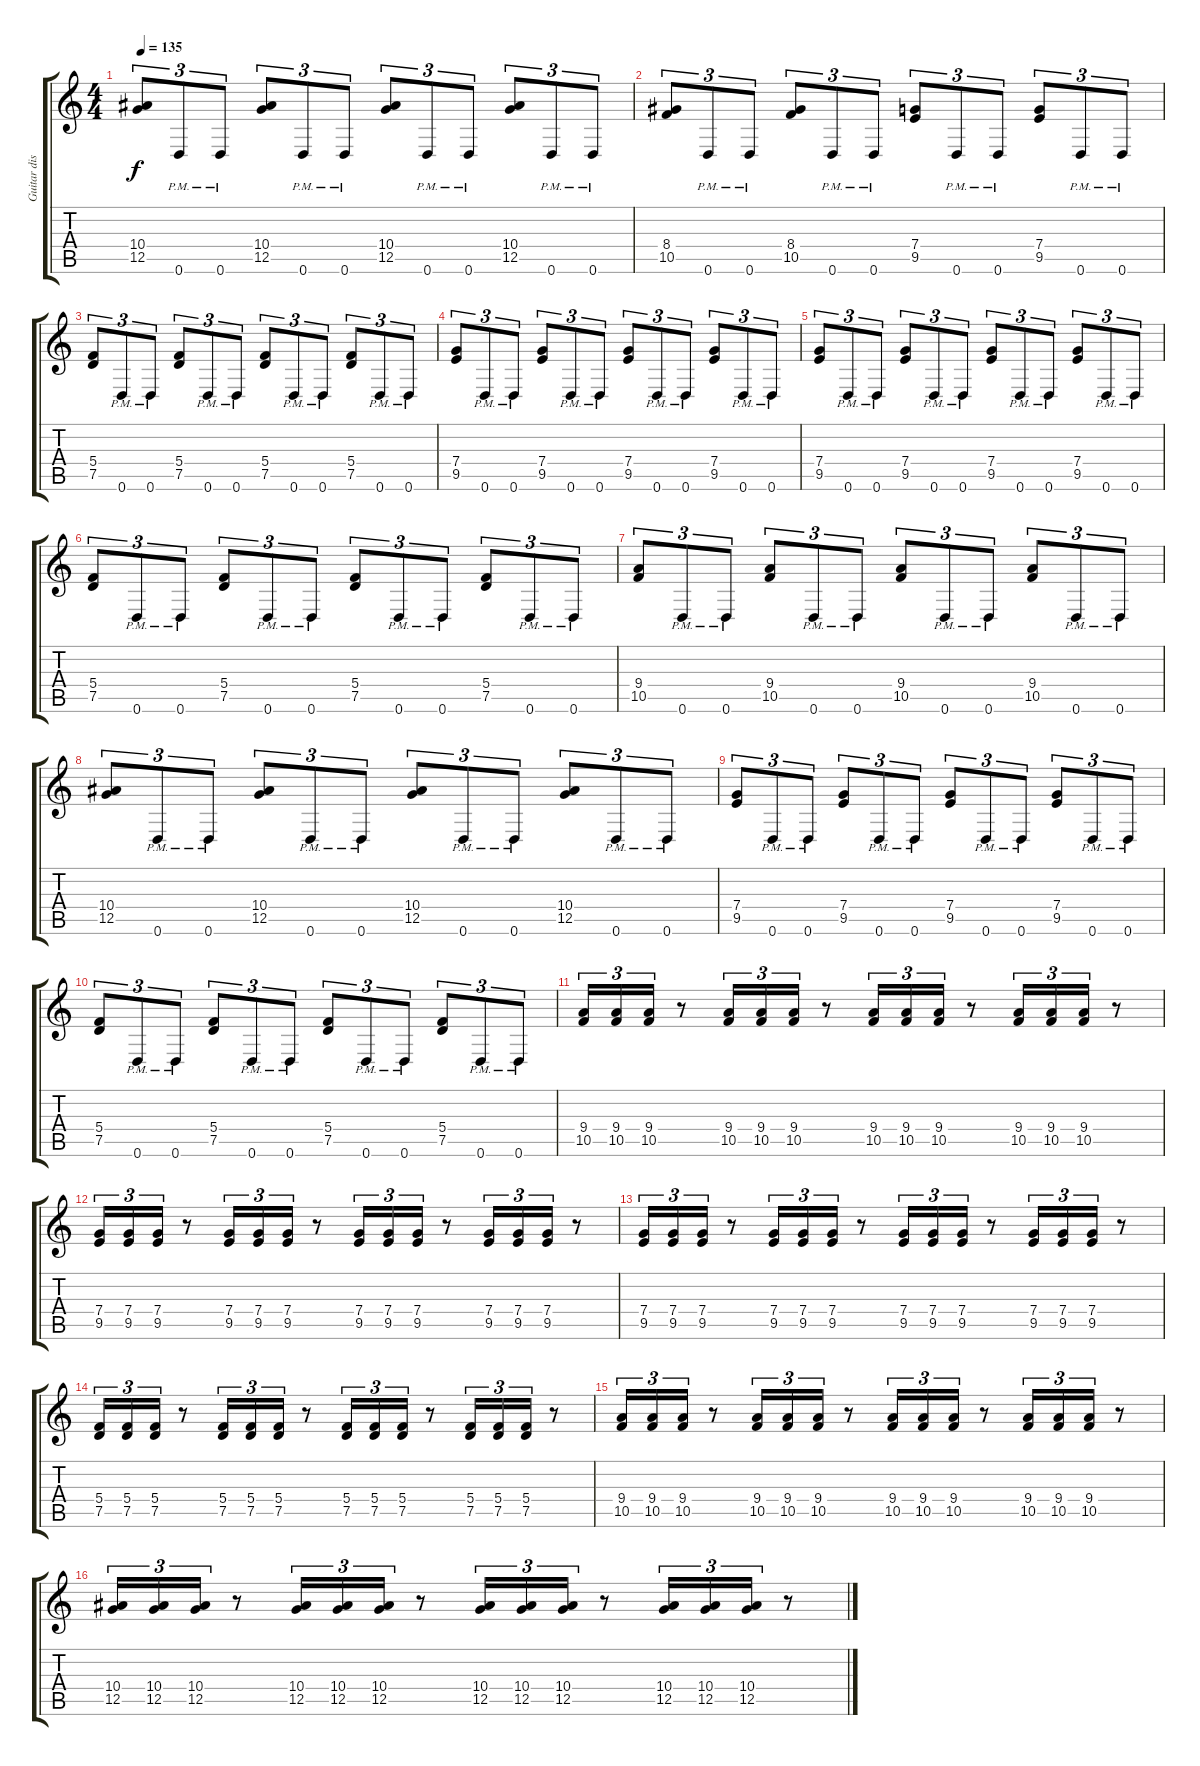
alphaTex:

\track ("Guitar distortion 2" "Guitar dis") {instrument distortionguitar}
\staff {score tabs}
\tuning (D4 A3 F3 C3 G2 D2) {hide}
\ts (4 4)
\tempo 135
\clef g2
\ks c
(10.4 12.5).8{tu (3 2) dy f} 0.6{pm}.8{tu (3 2)} 0.6{pm}.8{tu (3 2)} (10.4 12.5).8{tu (3 2)} 0.6{pm}.8{tu (3 2)} 0.6{pm}.8{tu (3 2)} (10.4 12.5).8{tu (3 2)} 0.6{pm}.8{tu (3 2)} 0.6{pm}.8{tu (3 2)} (10.4 12.5).8{tu (3 2)} 0.6{pm}.8{tu (3 2)} 0.6{pm}.8{tu (3 2)} |
(8.4 10.5).8{tu (3 2)} 0.6{pm}.8{tu (3 2)} 0.6{pm}.8{tu (3 2)} (8.4 10.5).8{tu (3 2)} 0.6{pm}.8{tu (3 2)} 0.6{pm}.8{tu (3 2)} (7.4 9.5).8{tu (3 2)} 0.6{pm}.8{tu (3 2)} 0.6{pm}.8{tu (3 2)} (7.4 9.5).8{tu (3 2)} 0.6{pm}.8{tu (3 2)} 0.6{pm}.8{tu (3 2)} |
(5.4 7.5).8{tu (3 2)} 0.6{pm}.8{tu (3 2)} 0.6{pm}.8{tu (3 2)} (5.4 7.5).8{tu (3 2)} 0.6{pm}.8{tu (3 2)} 0.6{pm}.8{tu (3 2)} (5.4 7.5).8{tu (3 2)} 0.6{pm}.8{tu (3 2)} 0.6{pm}.8{tu (3 2)} (5.4 7.5).8{tu (3 2)} 0.6{pm}.8{tu (3 2)} 0.6{pm}.8{tu (3 2)} |
(7.4 9.5).8{tu (3 2)} 0.6{pm}.8{tu (3 2)} 0.6{pm}.8{tu (3 2)} (7.4 9.5).8{tu (3 2)} 0.6{pm}.8{tu (3 2)} 0.6{pm}.8{tu (3 2)} (7.4 9.5).8{tu (3 2)} 0.6{pm}.8{tu (3 2)} 0.6{pm}.8{tu (3 2)} (7.4 9.5).8{tu (3 2)} 0.6{pm}.8{tu (3 2)} 0.6{pm}.8{tu (3 2)} |
(7.4 9.5).8{tu (3 2)} 0.6{pm}.8{tu (3 2)} 0.6{pm}.8{tu (3 2)} (7.4 9.5).8{tu (3 2)} 0.6{pm}.8{tu (3 2)} 0.6{pm}.8{tu (3 2)} (7.4 9.5).8{tu (3 2)} 0.6{pm}.8{tu (3 2)} 0.6{pm}.8{tu (3 2)} (7.4 9.5).8{tu (3 2)} 0.6{pm}.8{tu (3 2)} 0.6{pm}.8{tu (3 2)} |
(5.4 7.5).8{tu (3 2)} 0.6{pm}.8{tu (3 2)} 0.6{pm}.8{tu (3 2)} (5.4 7.5).8{tu (3 2)} 0.6{pm}.8{tu (3 2)} 0.6{pm}.8{tu (3 2)} (5.4 7.5).8{tu (3 2)} 0.6{pm}.8{tu (3 2)} 0.6{pm}.8{tu (3 2)} (5.4 7.5).8{tu (3 2)} 0.6{pm}.8{tu (3 2)} 0.6{pm}.8{tu (3 2)} |
(9.4 10.5).8{tu (3 2)} 0.6{pm}.8{tu (3 2)} 0.6{pm}.8{tu (3 2)} (9.4 10.5).8{tu (3 2)} 0.6{pm}.8{tu (3 2)} 0.6{pm}.8{tu (3 2)} (9.4 10.5).8{tu (3 2)} 0.6{pm}.8{tu (3 2)} 0.6{pm}.8{tu (3 2)} (9.4 10.5).8{tu (3 2)} 0.6{pm}.8{tu (3 2)} 0.6{pm}.8{tu (3 2)} |
(10.4 12.5).8{tu (3 2)} 0.6{pm}.8{tu (3 2)} 0.6{pm}.8{tu (3 2)} (10.4 12.5).8{tu (3 2)} 0.6{pm}.8{tu (3 2)} 0.6{pm}.8{tu (3 2)} (10.4 12.5).8{tu (3 2)} 0.6{pm}.8{tu (3 2)} 0.6{pm}.8{tu (3 2)} (10.4 12.5).8{tu (3 2)} 0.6{pm}.8{tu (3 2)} 0.6{pm}.8{tu (3 2)} |
(7.4 9.5).8{tu (3 2)} 0.6{pm}.8{tu (3 2)} 0.6{pm}.8{tu (3 2)} (7.4 9.5).8{tu (3 2)} 0.6{pm}.8{tu (3 2)} 0.6{pm}.8{tu (3 2)} (7.4 9.5).8{tu (3 2)} 0.6{pm}.8{tu (3 2)} 0.6{pm}.8{tu (3 2)} (7.4 9.5).8{tu (3 2)} 0.6{pm}.8{tu (3 2)} 0.6{pm}.8{tu (3 2)} |
(5.4 7.5).8{tu (3 2)} 0.6{pm}.8{tu (3 2)} 0.6{pm}.8{tu (3 2)} (5.4 7.5).8{tu (3 2)} 0.6{pm}.8{tu (3 2)} 0.6{pm}.8{tu (3 2)} (5.4 7.5).8{tu (3 2)} 0.6{pm}.8{tu (3 2)} 0.6{pm}.8{tu (3 2)} (5.4 7.5).8{tu (3 2)} 0.6{pm}.8{tu (3 2)} 0.6{pm}.8{tu (3 2)} |
(9.4 10.5).16{tu (3 2)} (9.4 10.5).16{tu (3 2)} (9.4 10.5).16{tu (3 2)} r.8 (9.4 10.5).16{tu (3 2)} (9.4 10.5).16{tu (3 2)} (9.4 10.5).16{tu (3 2)} r.8 (9.4 10.5).16{tu (3 2)} (9.4 10.5).16{tu (3 2)} (9.4 10.5).16{tu (3 2)} r.8 (9.4 10.5).16{tu (3 2)} (9.4 10.5).16{tu (3 2)} (9.4 10.5).16{tu (3 2)} r.8 |
(7.4 9.5).16{tu (3 2)} (7.4 9.5).16{tu (3 2)} (7.4 9.5).16{tu (3 2)} r.8 (7.4 9.5).16{tu (3 2)} (7.4 9.5).16{tu (3 2)} (7.4 9.5).16{tu (3 2)} r.8 (7.4 9.5).16{tu (3 2)} (7.4 9.5).16{tu (3 2)} (7.4 9.5).16{tu (3 2)} r.8 (7.4 9.5).16{tu (3 2)} (7.4 9.5).16{tu (3 2)} (7.4 9.5).16{tu (3 2)} r.8 |
(7.4 9.5).16{tu (3 2)} (7.4 9.5).16{tu (3 2)} (7.4 9.5).16{tu (3 2)} r.8 (7.4 9.5).16{tu (3 2)} (7.4 9.5).16{tu (3 2)} (7.4 9.5).16{tu (3 2)} r.8 (7.4 9.5).16{tu (3 2)} (7.4 9.5).16{tu (3 2)} (7.4 9.5).16{tu (3 2)} r.8 (7.4 9.5).16{tu (3 2)} (7.4 9.5).16{tu (3 2)} (7.4 9.5).16{tu (3 2)} r.8 |
(5.4 7.5).16{tu (3 2)} (5.4 7.5).16{tu (3 2)} (5.4 7.5).16{tu (3 2)} r.8 (5.4 7.5).16{tu (3 2)} (5.4 7.5).16{tu (3 2)} (5.4 7.5).16{tu (3 2)} r.8 (5.4 7.5).16{tu (3 2)} (5.4 7.5).16{tu (3 2)} (5.4 7.5).16{tu (3 2)} r.8 (5.4 7.5).16{tu (3 2)} (5.4 7.5).16{tu (3 2)} (5.4 7.5).16{tu (3 2)} r.8 |
(9.4 10.5).16{tu (3 2)} (9.4 10.5).16{tu (3 2)} (9.4 10.5).16{tu (3 2)} r.8 (9.4 10.5).16{tu (3 2)} (9.4 10.5).16{tu (3 2)} (9.4 10.5).16{tu (3 2)} r.8 (9.4 10.5).16{tu (3 2)} (9.4 10.5).16{tu (3 2)} (9.4 10.5).16{tu (3 2)} r.8 (9.4 10.5).16{tu (3 2)} (9.4 10.5).16{tu (3 2)} (9.4 10.5).16{tu (3 2)} r.8 |
(10.4 12.5).16{tu (3 2)} (10.4 12.5).16{tu (3 2)} (10.4 12.5).16{tu (3 2)} r.8 (10.4 12.5).16{tu (3 2)} (10.4 12.5).16{tu (3 2)} (10.4 12.5).16{tu (3 2)} r.8 (10.4 12.5).16{tu (3 2)} (10.4 12.5).16{tu (3 2)} (10.4 12.5).16{tu (3 2)} r.8 (10.4 12.5).16{tu (3 2)} (10.4 12.5).16{tu (3 2)} (10.4 12.5).16{tu (3 2)} r.8
